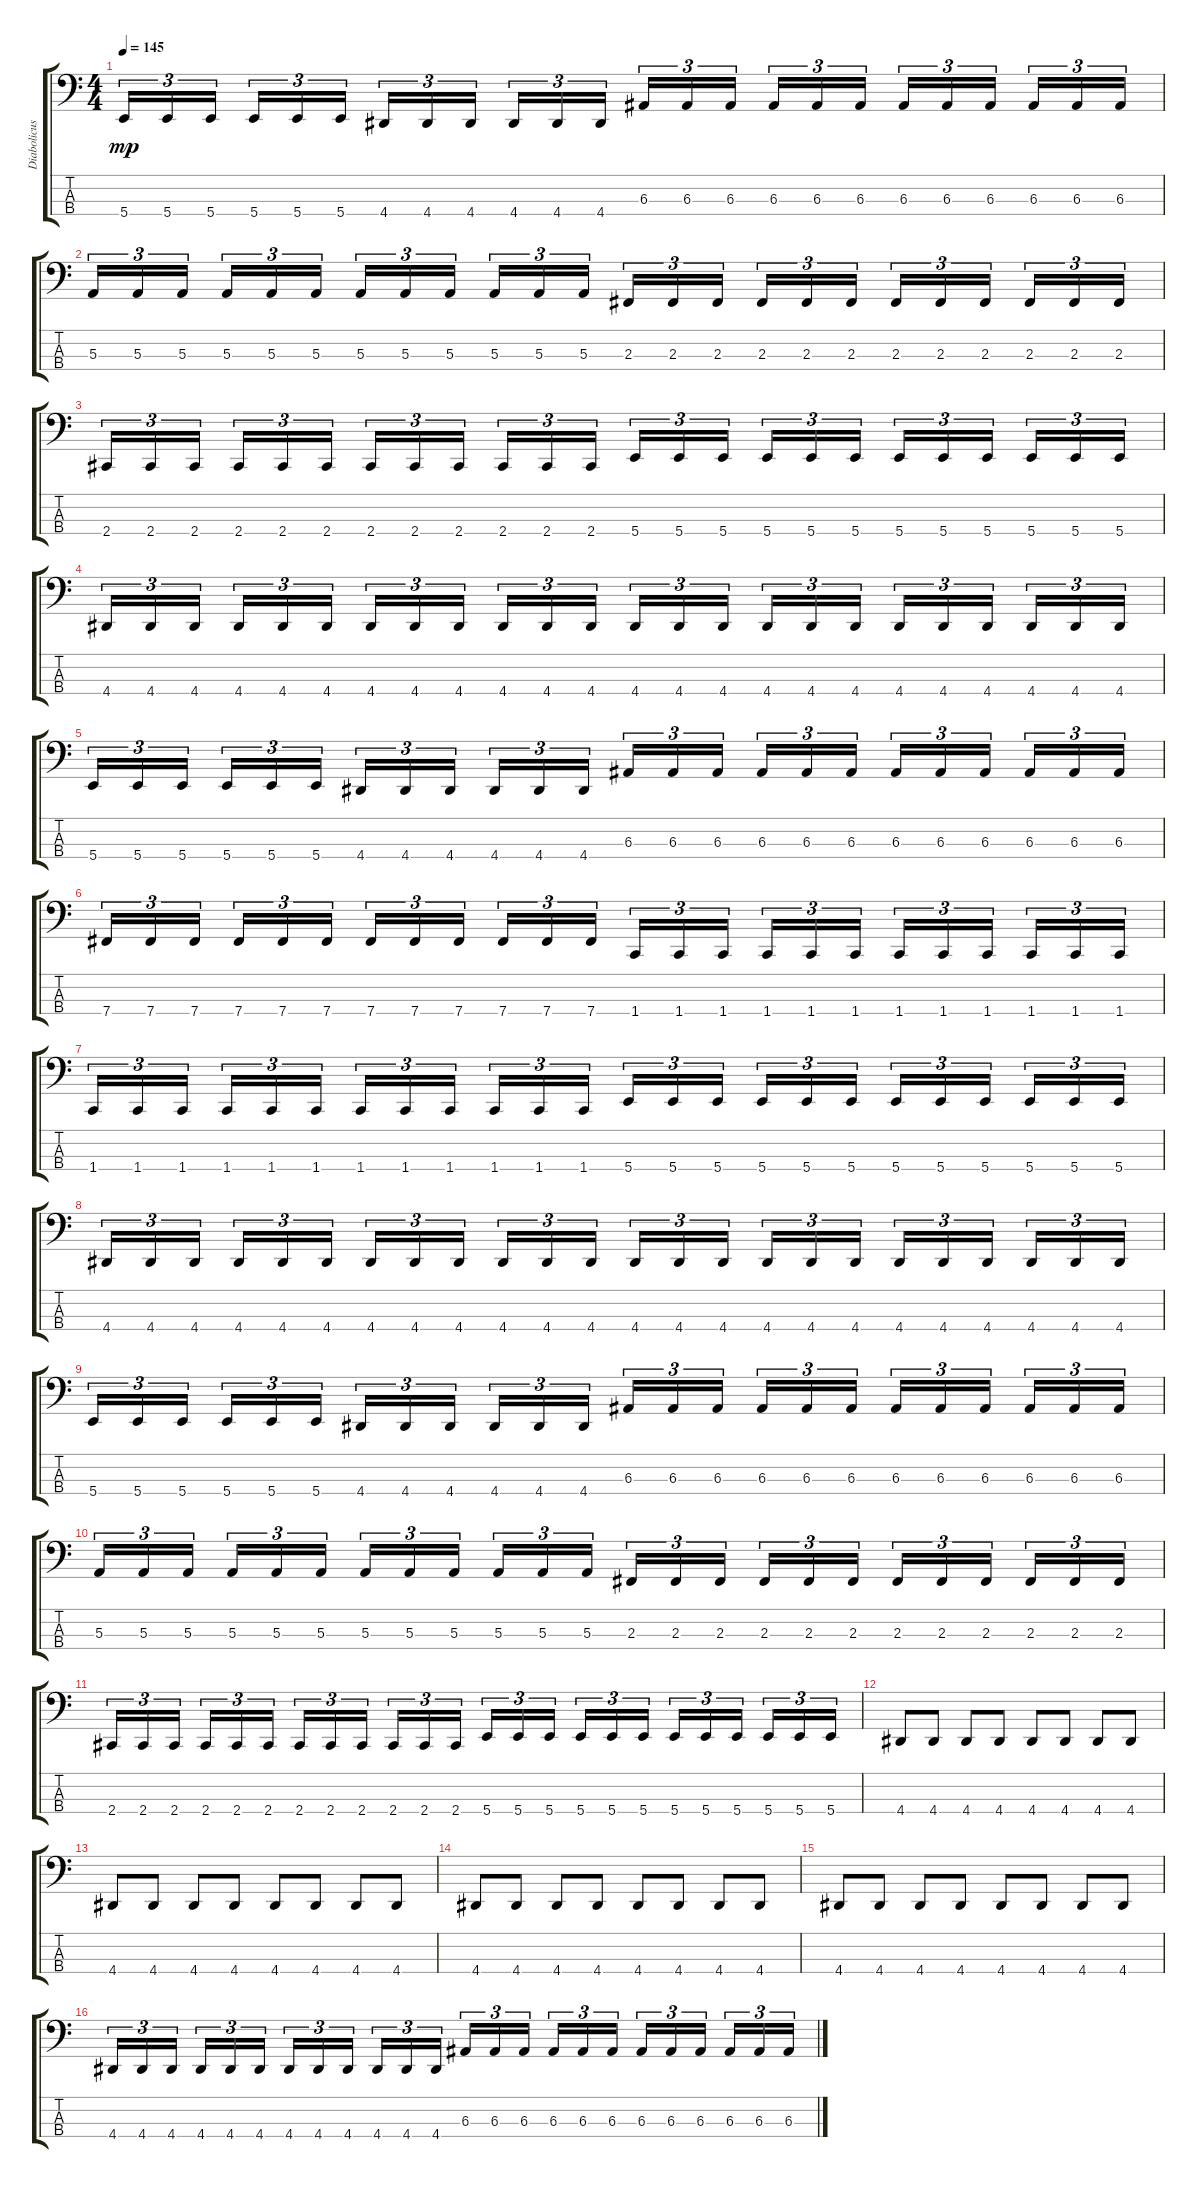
\track ("Diabolicus Assailant" "Diabolicus") {instrument electricbassfinger}
\staff {score tabs}
\tuning (D2 A1 E1 B0) {hide}
\ts (4 4)
\tempo 145
\clef f4
\ks c
5.4.16{tu (3 2) dy mp} 5.4.16{tu (3 2)} 5.4.16{tu (3 2) beam splitsecondary} 5.4.16{tu (3 2)} 5.4.16{tu (3 2)} 5.4.16{tu (3 2)} 4.4.16{tu (3 2)} 4.4.16{tu (3 2)} 4.4.16{tu (3 2) beam splitsecondary} 4.4.16{tu (3 2)} 4.4.16{tu (3 2)} 4.4.16{tu (3 2)} 6.3.16{tu (3 2)} 6.3.16{tu (3 2)} 6.3.16{tu (3 2) beam splitsecondary} 6.3.16{tu (3 2)} 6.3.16{tu (3 2)} 6.3.16{tu (3 2)} 6.3.16{tu (3 2)} 6.3.16{tu (3 2)} 6.3.16{tu (3 2) beam splitsecondary} 6.3.16{tu (3 2)} 6.3.16{tu (3 2)} 6.3.16{tu (3 2)} |
5.3.16{tu (3 2)} 5.3.16{tu (3 2)} 5.3.16{tu (3 2) beam splitsecondary} 5.3.16{tu (3 2)} 5.3.16{tu (3 2)} 5.3.16{tu (3 2)} 5.3.16{tu (3 2)} 5.3.16{tu (3 2)} 5.3.16{tu (3 2) beam splitsecondary} 5.3.16{tu (3 2)} 5.3.16{tu (3 2)} 5.3.16{tu (3 2)} 2.3.16{tu (3 2)} 2.3.16{tu (3 2)} 2.3.16{tu (3 2) beam splitsecondary} 2.3.16{tu (3 2)} 2.3.16{tu (3 2)} 2.3.16{tu (3 2)} 2.3.16{tu (3 2)} 2.3.16{tu (3 2)} 2.3.16{tu (3 2) beam splitsecondary} 2.3.16{tu (3 2)} 2.3.16{tu (3 2)} 2.3.16{tu (3 2)} |
2.4.16{tu (3 2)} 2.4.16{tu (3 2)} 2.4.16{tu (3 2) beam splitsecondary} 2.4.16{tu (3 2)} 2.4.16{tu (3 2)} 2.4.16{tu (3 2)} 2.4.16{tu (3 2)} 2.4.16{tu (3 2)} 2.4.16{tu (3 2) beam splitsecondary} 2.4.16{tu (3 2)} 2.4.16{tu (3 2)} 2.4.16{tu (3 2)} 5.4.16{tu (3 2)} 5.4.16{tu (3 2)} 5.4.16{tu (3 2) beam splitsecondary} 5.4.16{tu (3 2)} 5.4.16{tu (3 2)} 5.4.16{tu (3 2)} 5.4.16{tu (3 2)} 5.4.16{tu (3 2)} 5.4.16{tu (3 2) beam splitsecondary} 5.4.16{tu (3 2)} 5.4.16{tu (3 2)} 5.4.16{tu (3 2)} |
4.4.16{tu (3 2)} 4.4.16{tu (3 2)} 4.4.16{tu (3 2) beam splitsecondary} 4.4.16{tu (3 2)} 4.4.16{tu (3 2)} 4.4.16{tu (3 2)} 4.4.16{tu (3 2)} 4.4.16{tu (3 2)} 4.4.16{tu (3 2) beam splitsecondary} 4.4.16{tu (3 2)} 4.4.16{tu (3 2)} 4.4.16{tu (3 2)} 4.4.16{tu (3 2)} 4.4.16{tu (3 2)} 4.4.16{tu (3 2) beam splitsecondary} 4.4.16{tu (3 2)} 4.4.16{tu (3 2)} 4.4.16{tu (3 2)} 4.4.16{tu (3 2)} 4.4.16{tu (3 2)} 4.4.16{tu (3 2) beam splitsecondary} 4.4.16{tu (3 2)} 4.4.16{tu (3 2)} 4.4.16{tu (3 2)} |
5.4.16{tu (3 2)} 5.4.16{tu (3 2)} 5.4.16{tu (3 2) beam splitsecondary} 5.4.16{tu (3 2)} 5.4.16{tu (3 2)} 5.4.16{tu (3 2)} 4.4.16{tu (3 2)} 4.4.16{tu (3 2)} 4.4.16{tu (3 2) beam splitsecondary} 4.4.16{tu (3 2)} 4.4.16{tu (3 2)} 4.4.16{tu (3 2)} 6.3.16{tu (3 2)} 6.3.16{tu (3 2)} 6.3.16{tu (3 2) beam splitsecondary} 6.3.16{tu (3 2)} 6.3.16{tu (3 2)} 6.3.16{tu (3 2)} 6.3.16{tu (3 2)} 6.3.16{tu (3 2)} 6.3.16{tu (3 2) beam splitsecondary} 6.3.16{tu (3 2)} 6.3.16{tu (3 2)} 6.3.16{tu (3 2)} |
7.4.16{tu (3 2)} 7.4.16{tu (3 2)} 7.4.16{tu (3 2) beam splitsecondary} 7.4.16{tu (3 2)} 7.4.16{tu (3 2)} 7.4.16{tu (3 2)} 7.4.16{tu (3 2)} 7.4.16{tu (3 2)} 7.4.16{tu (3 2) beam splitsecondary} 7.4.16{tu (3 2)} 7.4.16{tu (3 2)} 7.4.16{tu (3 2)} 1.4.16{tu (3 2)} 1.4.16{tu (3 2)} 1.4.16{tu (3 2) beam splitsecondary} 1.4.16{tu (3 2)} 1.4.16{tu (3 2)} 1.4.16{tu (3 2)} 1.4.16{tu (3 2)} 1.4.16{tu (3 2)} 1.4.16{tu (3 2) beam splitsecondary} 1.4.16{tu (3 2)} 1.4.16{tu (3 2)} 1.4.16{tu (3 2)} |
1.4.16{tu (3 2)} 1.4.16{tu (3 2)} 1.4.16{tu (3 2) beam splitsecondary} 1.4.16{tu (3 2)} 1.4.16{tu (3 2)} 1.4.16{tu (3 2)} 1.4.16{tu (3 2)} 1.4.16{tu (3 2)} 1.4.16{tu (3 2) beam splitsecondary} 1.4.16{tu (3 2)} 1.4.16{tu (3 2)} 1.4.16{tu (3 2)} 5.4.16{tu (3 2)} 5.4.16{tu (3 2)} 5.4.16{tu (3 2) beam splitsecondary} 5.4.16{tu (3 2)} 5.4.16{tu (3 2)} 5.4.16{tu (3 2)} 5.4.16{tu (3 2)} 5.4.16{tu (3 2)} 5.4.16{tu (3 2) beam splitsecondary} 5.4.16{tu (3 2)} 5.4.16{tu (3 2)} 5.4.16{tu (3 2)} |
4.4.16{tu (3 2)} 4.4.16{tu (3 2)} 4.4.16{tu (3 2) beam splitsecondary} 4.4.16{tu (3 2)} 4.4.16{tu (3 2)} 4.4.16{tu (3 2)} 4.4.16{tu (3 2)} 4.4.16{tu (3 2)} 4.4.16{tu (3 2) beam splitsecondary} 4.4.16{tu (3 2)} 4.4.16{tu (3 2)} 4.4.16{tu (3 2)} 4.4.16{tu (3 2)} 4.4.16{tu (3 2)} 4.4.16{tu (3 2) beam splitsecondary} 4.4.16{tu (3 2)} 4.4.16{tu (3 2)} 4.4.16{tu (3 2)} 4.4.16{tu (3 2)} 4.4.16{tu (3 2)} 4.4.16{tu (3 2) beam splitsecondary} 4.4.16{tu (3 2)} 4.4.16{tu (3 2)} 4.4.16{tu (3 2)} |
5.4.16{tu (3 2)} 5.4.16{tu (3 2)} 5.4.16{tu (3 2) beam splitsecondary} 5.4.16{tu (3 2)} 5.4.16{tu (3 2)} 5.4.16{tu (3 2)} 4.4.16{tu (3 2)} 4.4.16{tu (3 2)} 4.4.16{tu (3 2) beam splitsecondary} 4.4.16{tu (3 2)} 4.4.16{tu (3 2)} 4.4.16{tu (3 2)} 6.3.16{tu (3 2)} 6.3.16{tu (3 2)} 6.3.16{tu (3 2) beam splitsecondary} 6.3.16{tu (3 2)} 6.3.16{tu (3 2)} 6.3.16{tu (3 2)} 6.3.16{tu (3 2)} 6.3.16{tu (3 2)} 6.3.16{tu (3 2) beam splitsecondary} 6.3.16{tu (3 2)} 6.3.16{tu (3 2)} 6.3.16{tu (3 2)} |
5.3.16{tu (3 2)} 5.3.16{tu (3 2)} 5.3.16{tu (3 2) beam splitsecondary} 5.3.16{tu (3 2)} 5.3.16{tu (3 2)} 5.3.16{tu (3 2)} 5.3.16{tu (3 2)} 5.3.16{tu (3 2)} 5.3.16{tu (3 2) beam splitsecondary} 5.3.16{tu (3 2)} 5.3.16{tu (3 2)} 5.3.16{tu (3 2)} 2.3.16{tu (3 2)} 2.3.16{tu (3 2)} 2.3.16{tu (3 2) beam splitsecondary} 2.3.16{tu (3 2)} 2.3.16{tu (3 2)} 2.3.16{tu (3 2)} 2.3.16{tu (3 2)} 2.3.16{tu (3 2)} 2.3.16{tu (3 2) beam splitsecondary} 2.3.16{tu (3 2)} 2.3.16{tu (3 2)} 2.3.16{tu (3 2)} |
2.4.16{tu (3 2)} 2.4.16{tu (3 2)} 2.4.16{tu (3 2) beam splitsecondary} 2.4.16{tu (3 2)} 2.4.16{tu (3 2)} 2.4.16{tu (3 2)} 2.4.16{tu (3 2)} 2.4.16{tu (3 2)} 2.4.16{tu (3 2) beam splitsecondary} 2.4.16{tu (3 2)} 2.4.16{tu (3 2)} 2.4.16{tu (3 2)} 5.4.16{tu (3 2)} 5.4.16{tu (3 2)} 5.4.16{tu (3 2) beam splitsecondary} 5.4.16{tu (3 2)} 5.4.16{tu (3 2)} 5.4.16{tu (3 2)} 5.4.16{tu (3 2)} 5.4.16{tu (3 2)} 5.4.16{tu (3 2) beam splitsecondary} 5.4.16{tu (3 2)} 5.4.16{tu (3 2)} 5.4.16{tu (3 2)} |
4.4.8 4.4.8 4.4.8 4.4.8 4.4.8 4.4.8 4.4.8 4.4.8 |
4.4.8 4.4.8 4.4.8 4.4.8 4.4.8 4.4.8 4.4.8 4.4.8 |
4.4.8 4.4.8 4.4.8 4.4.8 4.4.8 4.4.8 4.4.8 4.4.8 |
4.4.8 4.4.8 4.4.8 4.4.8 4.4.8 4.4.8 4.4.8 4.4.8 |
4.4.16{tu (3 2)} 4.4.16{tu (3 2)} 4.4.16{tu (3 2) beam splitsecondary} 4.4.16{tu (3 2)} 4.4.16{tu (3 2)} 4.4.16{tu (3 2)} 4.4.16{tu (3 2)} 4.4.16{tu (3 2)} 4.4.16{tu (3 2) beam splitsecondary} 4.4.16{tu (3 2)} 4.4.16{tu (3 2)} 4.4.16{tu (3 2)} 6.3.16{tu (3 2)} 6.3.16{tu (3 2)} 6.3.16{tu (3 2) beam splitsecondary} 6.3.16{tu (3 2)} 6.3.16{tu (3 2)} 6.3.16{tu (3 2)} 6.3.16{tu (3 2)} 6.3.16{tu (3 2)} 6.3.16{tu (3 2) beam splitsecondary} 6.3.16{tu (3 2)} 6.3.16{tu (3 2)} 6.3.16{tu (3 2)}
